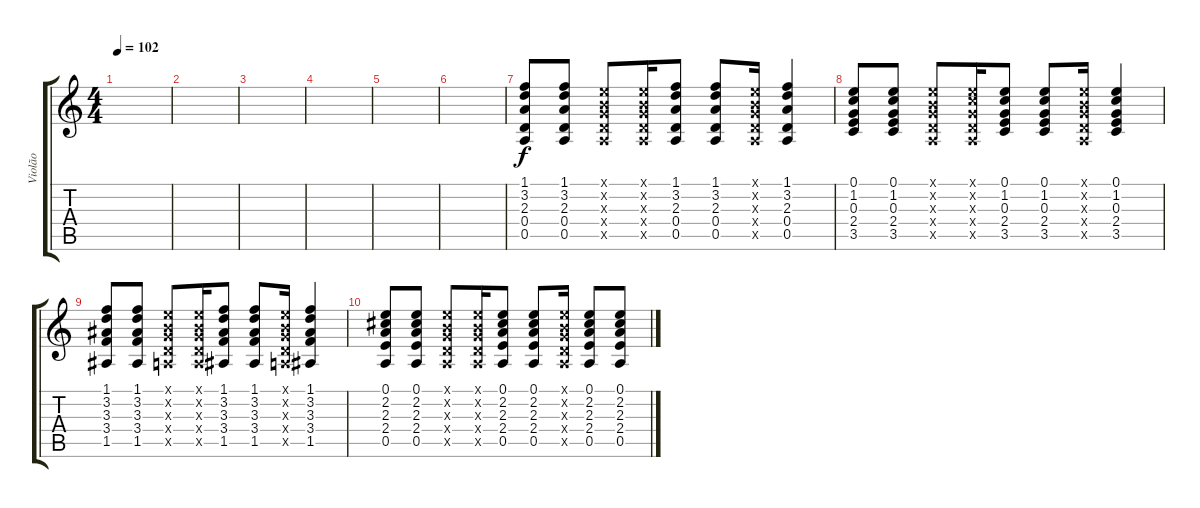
\track ("Violão" "Violão") {instrument acousticguitarsteel}
\staff {score tabs}
\tuning (E4 B3 G3 D3 A2 E2) {hide}
\ts (4 4)
\tempo 102
\clef g2
\ks c
|
|
|
|
|
|
(1.1 3.2 2.3 0.4 0.5).8 (1.1 3.2 2.3 0.4 0.5).8 (0.1{x} 0.2{x} 0.3{x} 0.4{x} 0.5{x}).8 (0.1{x} 0.2{x} 0.3{x} 0.4{x} 0.5{x}).16 (1.1 3.2 2.3 0.4 0.5).8 (1.1 3.2 2.3 0.4 0.5).8 (0.1{x} 0.2{x} 0.3{x} 0.4{x} 0.5{x}).16 (1.1 3.2 2.3 0.4 0.5).4 |
(0.1 1.2 0.3 2.4 3.5).8 (0.1 1.2 0.3 2.4 3.5).8 (0.1{x} 0.2{x} 0.3{x} 0.4{x} 0.5{x}).8 (0.1{x} 1.2{x} 0.3{x} 0.4{x} 0.5{x}).16 (0.1 1.2 0.3 2.4 3.5).8 (0.1 1.2 0.3 2.4 3.5).8 (0.1{x} 0.2{x} 0.3{x} 0.4{x} 0.5{x}).16 (0.1 1.2 0.3 2.4 3.5).4 |
(1.1 3.2 3.3 3.4 1.5).8 (1.1 3.2 3.3 3.4 1.5).8 (0.1{x} 0.2{x} 0.3{x} 0.4{x} 0.5{x}).8 (0.1{x} 0.2{x} 0.3{x} 0.4{x} 0.5{x}).16 (1.1 3.2 3.3 3.4 1.5).8 (1.1 3.2 3.3 3.4 1.5).8 (0.1{x} 0.2{x} 0.3{x} 0.4{x} 0.5{x}).16 (1.1 3.2 3.3 3.4 1.5).4 |
(0.1 2.2 2.3 2.4 0.5).8 (0.1 2.2 2.3 2.4 0.5).8 (0.1{x} 0.2{x} 0.3{x} 0.4{x} 0.5{x}).8 (0.1{x} 0.2{x} 0.3{x} 0.4{x} 0.5{x}).16 (0.1 2.2 2.3 2.4 0.5).8 (0.1 2.2 2.3 2.4 0.5).8 (0.1{x} 0.2{x} 0.3{x} 0.4{x} 0.5{x}).16 (0.1 2.2 2.3 2.4 0.5).8 (0.1 2.2 2.3 2.4 0.5).8
